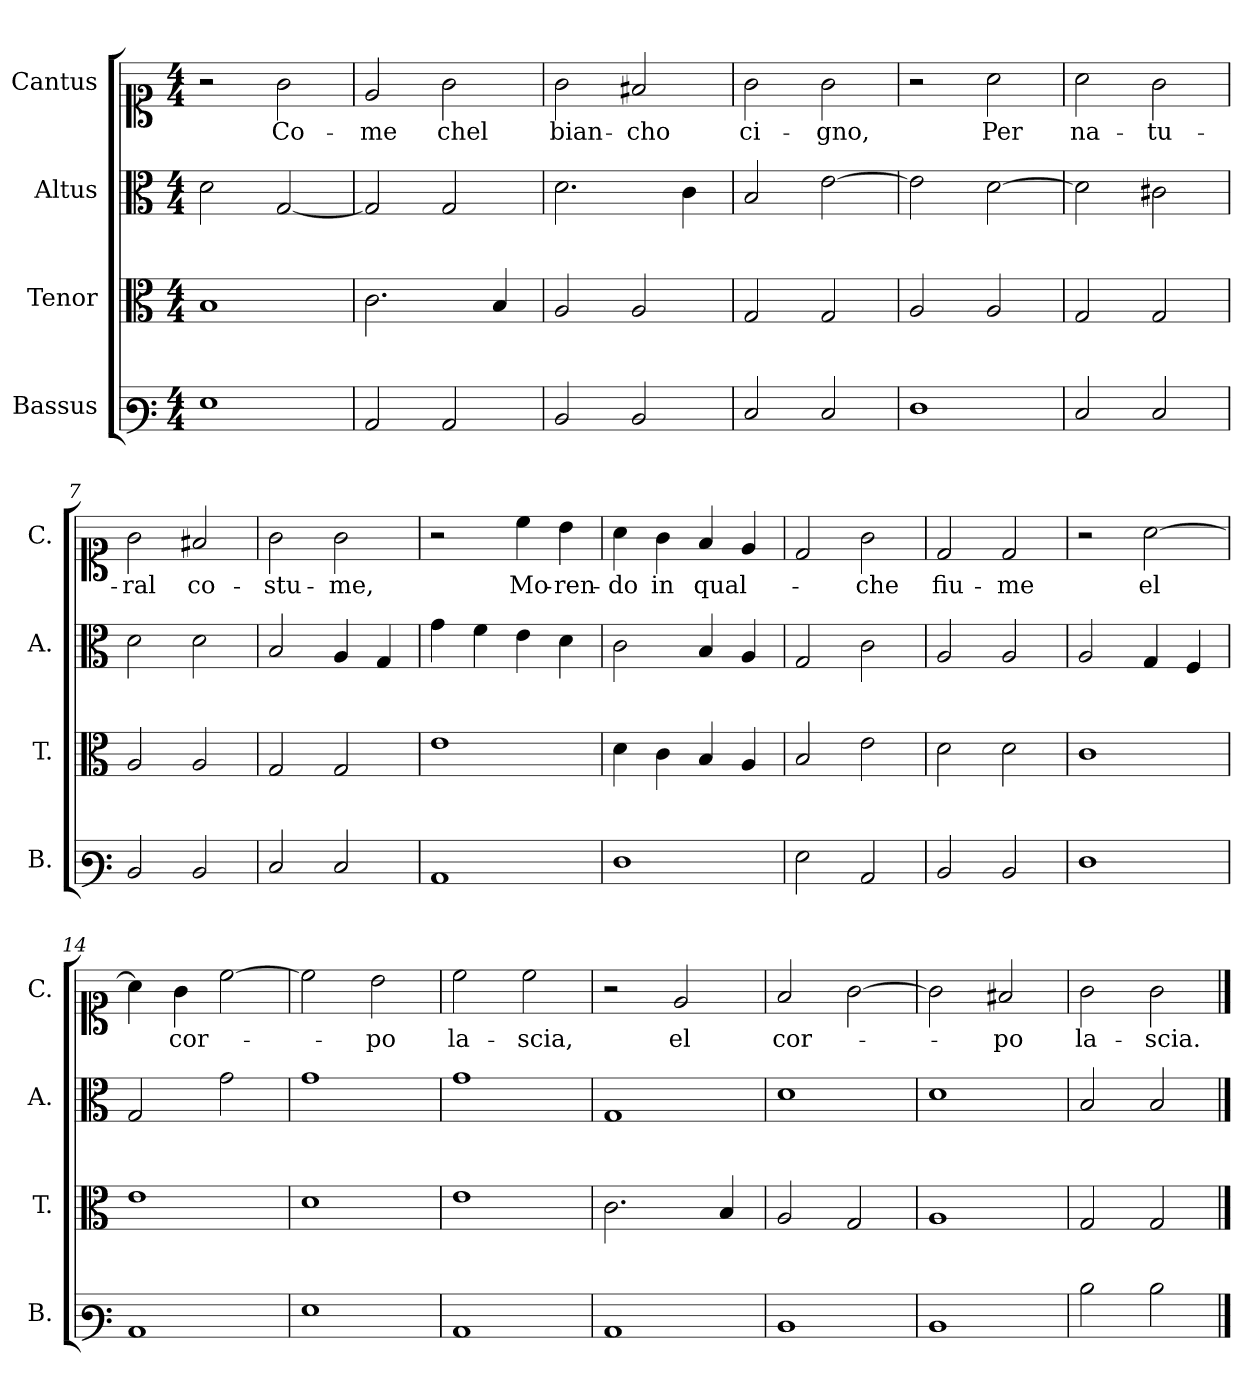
**kern	**kern	**kern	**kern	**text
*part4	*part3	*part2	*part1	*part1
*staff4	*staff3	*staff2	*staff1	*staff1
*I"Bassus	*I"Tenor	*I"Altus	*I"Cantus	*
*I'B.	*I'T.	*I'A.	*I'C.	*
*clefF3	*clefC3	*clefC3	*clefC1	*
*k[]	*k[]	*k[]	*k[]	*
*M4/4	*M4/4	*M4/4	*M4/4	*
=1	=1	=1	=1	=1
1G	1B	2d\	2r	.
!	!	!	!	!LO:LY:b
.	.	[2G/	2g\	Co-
=2	=2	=2	=2	=2
!	!	!	!	!LO:LY:b
2C/	2.c\	2G/]	2e/	-me
!	!	!	!	!LO:LY:b
2C/	.	2G/	2g\	chel
.	4B/	.	.	.
=3	=3	=3	=3	=3
!	!	!	!	!LO:LY:b
2D/	2A/	2.d\	2g\	bian-
!	!	!	!	!LO:LY:b
2D/	2A/	.	2f#X/	-cho
.	.	4c\	.	.
=4	=4	=4	=4	=4
!	!	!	!	!LO:LY:b
2E/	2G/	2B/	2g\	ci-
!	!	!	!	!LO:LY:b
2E/	2G/	[2e\	2g\	-gno,
=5	=5	=5	=5	=5
1F	2A/	2e\]	2r	.
!	!	!	!	!LO:LY:b
.	2A/	[2d\	2a\	Per
=6	=6	=6	=6	=6
!	!	!	!	!LO:LY:b
2E/	2G/	2d\]	2a\	na-
!	!	!	!	!LO:LY:b
2E/	2G/	2c#X\	2g\	-tu-
=7	=7	=7	=7	=7
!	!	!	!	!LO:LY:b
2D/	2A/	2d\	2g\	-ral
!	!	!	!	!LO:LY:b
2D/	2A/	2d\	2f#X/	co-
=8	=8	=8	=8	=8
!	!	!	!	!LO:LY:b
2E/	2G/	2B/	2g\	-stu-
!	!	!	!	!LO:LY:b
2E/	2G/	4A/	2g\	-me,
.	.	4G/	.	.
=9	=9	=9	=9	=9
1C	1e	4g\	2r	.
.	.	4f\	.	.
!	!	!	!	!LO:LY:b
.	.	4e\	4cc\	Mo-
!	!	!	!	!LO:LY:b
.	.	4d\	4b\	-ren-
!!LO:LB:g=z
=10	=10	=10	=10	=10
!	!	!	!	!LO:LY:b
1F	4d\	2c\	4a\	-do
!	!	!	!	!LO:LY:b
.	4c\	.	4g\	in
!	!	!	!	!LO:LY:b
.	4B/	4B/	4f/	qual-
.	4A/	4A/	4e/	.
=11	=11	=11	=11	=11
2G\	2B/	2G/	2d/	.
!	!	!	!	!LO:LY:b
2C/	2e\	2c\	2g\	-che
=12	=12	=12	=12	=12
!	!	!	!	!LO:LY:b
2D/	2d\	2A/	2d/	fiu-
!	!	!	!	!LO:LY:b
2D/	2d\	2A/	2d/	-me
=13	=13	=13	=13	=13
1F	1c	2A/	2r	.
!	!	!	!	!LO:LY:b
.	.	4G/	[2a\	el
.	.	4F/	.	.
=14	=14	=14	=14	=14
1C	1e	2G/	4a\]	.
!	!	!	!	!LO:LY:b
.	.	.	4g\	cor-
.	.	2g\	[2cc\	.
=15	=15	=15	=15	=15
1G	1d	1g	2cc\]	.
!	!	!	!	!LO:LY:b
.	.	.	2b\	-po
=16	=16	=16	=16	=16
!	!	!	!	!LO:LY:b
1C	1e	1g	2cc\	la-
!	!	!	!	!LO:LY:b
.	.	.	2cc\	-scia,
=17	=17	=17	=17	=17
1C	2.c\	1G	2r	.
!	!	!	!	!LO:LY:b
.	.	.	2e/	el
.	4B/	.	.	.
=18	=18	=18	=18	=18
!	!	!	!	!LO:LY:b
1D	2A/	1d	2f/	cor-
.	2G/	.	[2g\	.
=19	=19	=19	=19	=19
1D	1A	1d	2g\]	.
!	!	!	!	!LO:LY:b
.	.	.	2f#X/	-po
=20	=20	=20	=20	=20
!	!	!	!	!LO:LY:b
2d\	2G/	2B/	2g\	la-
!	!	!	!	!LO:LY:b
2d\	2G/	2B/	2g\	-scia.
==	==	==	==	==
*-	*-	*-	*-	*-
